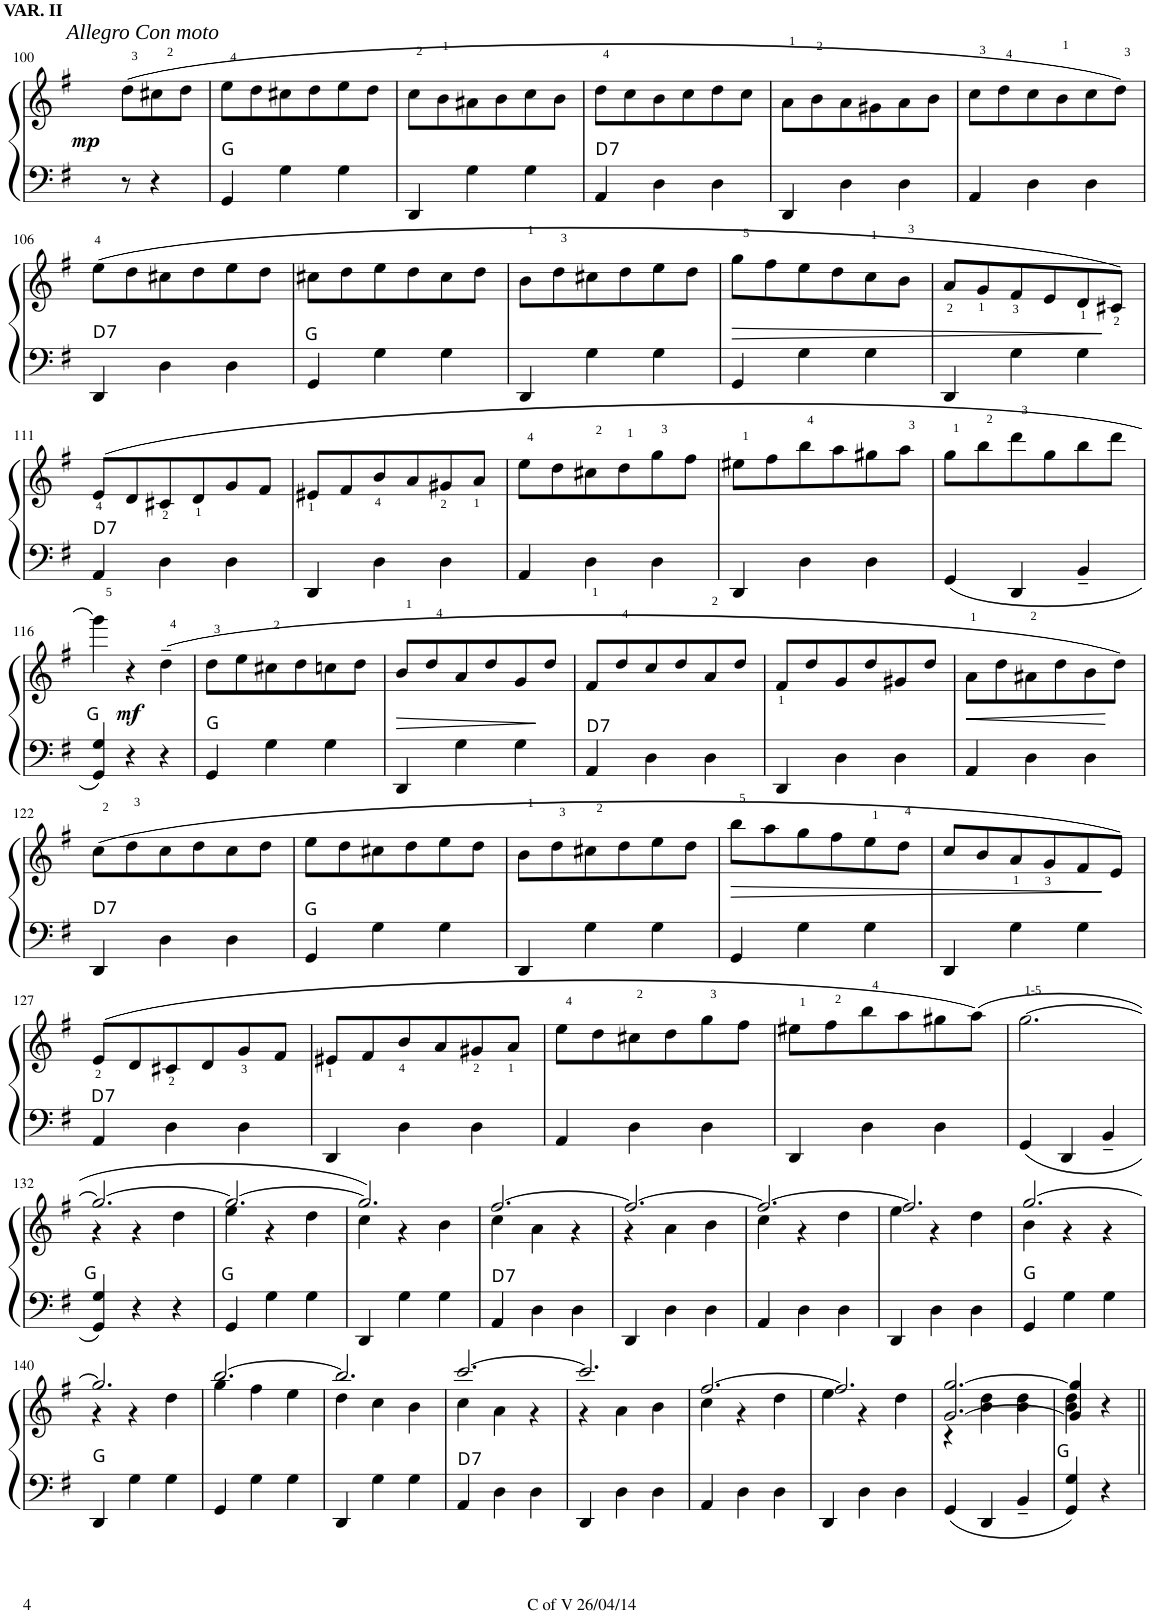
**kern	**kern	**dynam	**harte
*part1	*part1	*part1	*part1
*staff2	*staff1	*staff1/2	*
*I"Accordion	*	*	*
*I'Acc	*	*	*
!!LO:PB:g=z
*clefF4	*clefG2	*	*
*k[f#]	*k[f#]	*	*
*M3/4	*M3/4	*	*
=100	=100	=100	=100
!	!LO:TX:a:i:t=Allegro Con moto	!	!
!	!LO:TX:a:B:t=VAR. II	!	!
!	!	!LO:DY:b	!
8ryy	8ryy	mp	.
8r	(8dd\L	.	.
4r	8cc#X\	.	.
.	8dd\J	.	.
=101	=101	=101	=101
4GG/	8ee\L	.	G:maj
.	8dd\	.	.
4G\	8cc#X\	.	.
.	8dd\	.	.
4G\	8ee\	.	.
.	8dd\J	.	.
=102	=102	=102	=102
4DD/	8cc\L	.	.
.	8b\	.	.
4G\	8a#X\	.	.
.	8b\	.	.
4G\	8cc\	.	.
.	8b\J	.	.
=103	=103	=103	=103
!	!	!	!LO:H:kt=7
4AA/	8dd\L	.	D:7
.	8cc\	.	.
4D\	8b\	.	.
.	8cc\	.	.
4D\	8dd\	.	.
.	8cc\J	.	.
=104	=104	=104	=104
4DD/	8a\L	.	.
.	8b\	.	.
4D\	8a\	.	.
.	8g#X\	.	.
4D\	8a\	.	.
.	8b\J	.	.
=105	=105	=105	=105
4AA/	8cc\L	.	.
.	8dd\	.	.
4D\	8cc\	.	.
.	8b\	.	.
4D\	8cc\	.	.
.	8dd\J)	.	.
!!LO:LB:g=z
=106	=106	=106	=106
!	!	!	!LO:H:kt=7
4DD/	(8ee\L	.	D:7
.	8dd\	.	.
4D\	8cc#X\	.	.
.	8dd\	.	.
4D\	8ee\	.	.
.	8dd\J	.	.
=107	=107	=107	=107
4GG/	8cc#X\L	.	G:maj
.	8dd\	.	.
4G\	8ee\	.	.
.	8dd\	.	.
4G\	8cc#\	.	.
.	8dd\J	.	.
=108	=108	=108	=108
4DD/	8b\L	.	.
.	8dd\	.	.
4G\	8cc#X\	.	.
.	8dd\	.	.
4G\	8ee\	.	.
.	8dd\J	.	.
=109	=109	=109	=109
!	!	!LO:HP:b	!
4GG/	8gg\L	>	.
.	8ff#\	.	.
4G\	8ee\	.	.
.	8dd\	.	.
4G\	8cc\	.	.
.	8b\J	.	.
=110	=110	=110	=110
4DD/	8a/L	.	.
.	8g/	.	.
4G\	8f#/	.	.
.	8e/	.	.
4G\	8d/	.	.
.	8c#X/J)	]	.
!!LO:LB:g=z
=111	=111	=111	=111
!	!	!	!LO:H:kt=7
4AA/	(8e/L	.	D:7
.	8d/	.	.
4D\	8c#X/	.	.
.	8d/	.	.
4D\	8g/	.	.
.	8f#/J	.	.
=112	=112	=112	=112
4DD/	8e#X/L	.	.
.	8f#/	.	.
4D\	8b/	.	.
.	8a/	.	.
4D\	8g#X/	.	.
.	8a/J	.	.
=113	=113	=113	=113
4AA/	8ee\L	.	.
.	8dd\	.	.
4D\	8cc#X\	.	.
.	8dd\	.	.
4D\	8gg\	.	.
.	8ff#\J	.	.
=114	=114	=114	=114
4DD/	8ee#X\L	.	.
.	8ff#\	.	.
4D\	8bb\	.	.
.	8aa\	.	.
4D\	8gg#X\	.	.
.	8aa\J	.	.
=115	=115	=115	=115
4GG/	8gg\L	.	.
.	8bb\	.	.
4DD/	8ddd\	.	.
.	8gg\	.	.
4BB~/	8bb\	.	.
.	8ddd\J	.	.
!!LO:LB:g=z
=116	=116	=116	=116
4GG/ 4G/	4ggg\)	.	G:maj
!	!	!LO:DY:b	!
4r	4r	mf	.
4r	(4dd~\	.	.
=117	=117	=117	=117
4GG/	8dd\L	.	G:maj
.	8ee\	.	.
4G\	8cc#X\	.	.
.	8dd\	.	.
4G\	8ccn\	.	.
.	8dd\J	.	.
=118	=118	=118	=118
!	!	!LO:HP:b	!
4DD/	8b/L	>	.
.	8dd/	.	.
4G\	8a/	.	.
.	8dd/	.	.
4G\	8g/	.	.
.	8dd/J	]	.
=119	=119	=119	=119
!	!	!	!LO:H:kt=7
4AA/	8f#/L	.	D:7
.	8dd/	.	.
4D\	8cc/	.	.
.	8dd/	.	.
4D\	8a/	.	.
.	8dd/J	.	.
=120	=120	=120	=120
4DD/	8f#/L	.	.
.	8dd/	.	.
4D\	8g/	.	.
.	8dd/	.	.
4D\	8g#X/	.	.
.	8dd/J	.	.
=121	=121	=121	=121
!	!	!LO:HP:b	!
4AA/	8a\L	<	.
.	8dd\	.	.
4D\	8a#X\	.	.
.	8dd\	.	.
4D\	8b\	.	.
.	8dd\J)	[	.
!!LO:LB:g=z
=122	=122	=122	=122
!	!	!	!LO:H:kt=7
4DD/	(8cc\L	.	D:7
.	8dd\	.	.
4D\	8cc\	.	.
.	8dd\	.	.
4D\	8cc\	.	.
.	8dd\J	.	.
=123	=123	=123	=123
4GG/	8ee\L	.	G:maj
.	8dd\	.	.
4G\	8cc#X\	.	.
.	8dd\	.	.
4G\	8ee\	.	.
.	8dd\J	.	.
=124	=124	=124	=124
4DD/	8b\L	.	.
.	8dd\	.	.
4G\	8cc#X\	.	.
.	8dd\	.	.
4G\	8ee\	.	.
.	8dd\J	.	.
=125	=125	=125	=125
!	!	!LO:HP:b	!
4GG/	8bb\L	>	.
.	8aa\	.	.
4G\	8gg\	.	.
.	8ff#\	.	.
4G\	8ee\	.	.
.	8dd\J	.	.
=126	=126	=126	=126
4DD/	8cc/L	.	.
.	8b/	.	.
4G\	8a/	.	.
.	8g/	.	.
4G\	8f#/	.	.
.	8e/J)	]	.
!!LO:LB:g=z
=127	=127	=127	=127
!	!	!	!LO:H:kt=7
4AA/	(8e/L	.	D:7
.	8d/	.	.
4D\	8c#X/	.	.
.	8d/	.	.
4D\	8g/	.	.
.	8f#/J	.	.
=128	=128	=128	=128
4DD/	8e#X/L	.	.
.	8f#/	.	.
4D\	8b/	.	.
.	8a/	.	.
4D\	8g#X/	.	.
.	8a/J	.	.
=129	=129	=129	=129
4AA/	8ee\L	.	.
.	8dd\	.	.
4D\	8cc#X\	.	.
.	8dd\	.	.
4D\	8gg\	.	.
.	8ff#\J	.	.
=130	=130	=130	=130
4DD/	8ee#X\L	.	.
.	8ff#\	.	.
4D\	8bb\	.	.
.	8aa\	.	.
4D\	8gg#X\	.	.
.	(8aa\J)	.	.
=131	=131	=131	=131
4GG/	[2.gg\	.	.
4DD/	.	.	.
4BB~/	.	.	.
!!LO:LB:g=z
=132	=132	=132	=132
*	*^	*	*
4GG/ 4G/	2.gg/_	4r	.	G:maj
4r	.	4r	.	.
4r	.	4dd\	.	.
=133	=133	=133	=133	=133
4GG/	2.gg/_	4ee\	.	G:maj
4G\	.	4r	.	.
4G\	.	4dd\	.	.
=134	=134	=134	=134	=134
4DD/	2.gg/])	4cc\	.	.
4G\	.	4r	.	.
4G\	.	4b\	.	.
=135	=135	=135	=135	=135
!	!	!	!	!LO:H:kt=7
4AA/	[2.ff#/	4cc\	.	D:7
4D\	.	4a\	.	.
4D\	.	4r	.	.
=136	=136	=136	=136	=136
4DD/	2.ff#/_	4r	.	.
4D\	.	4a\	.	.
4D\	.	4b\	.	.
=137	=137	=137	=137	=137
4AA/	2.ff#/_	4cc\	.	.
4D\	.	4r	.	.
4D\	.	4dd\	.	.
=138	=138	=138	=138	=138
4DD/	2.ff#/]	4ee\	.	.
4D\	.	4r	.	.
4D\	.	4dd\	.	.
=139	=139	=139	=139	=139
4GG/	[2.gg/	4b\	.	G:maj
4G\	.	4r	.	.
4G\	.	4r	.	.
!!LO:LB:g=z	!!
=140	=140	=140	=140	=140
4DD/	2.gg/]	4r	.	G:maj
4G\	.	4r	.	.
4G\	.	4dd\	.	.
=141	=141	=141	=141	=141
4GG/	[2.bb/	4gg\	.	.
4G\	.	4ff#\	.	.
4G\	.	4ee\	.	.
=142	=142	=142	=142	=142
4DD/	2.bb/]	4dd\	.	.
4G\	.	4cc\	.	.
4G\	.	4b\	.	.
=143	=143	=143	=143	=143
!	!	!	!	!LO:H:kt=7
4AA/	[2.ccc/	4cc\	.	D:7
4D\	.	4a\	.	.
4D\	.	4r	.	.
=144	=144	=144	=144	=144
4DD/	2.ccc/]	4r	.	.
4D\	.	4a\	.	.
4D\	.	4b\	.	.
=145	=145	=145	=145	=145
4AA/	[2.ff#/	4cc\	.	.
4D\	.	4r	.	.
4D\	.	4dd\	.	.
=146	=146	=146	=146	=146
4DD/	2.ff#/]	4ee\	.	.
4D\	.	4r	.	.
4D\	.	4dd\	.	.
=147	=147	=147	=147	=147
4GG/	[2.g/ [2.gg/	4r	.	.
4DD/	.	4b\ 4dd\	.	.
4BB~/	.	4b\ 4dd\	.	.
=148	=148	=148	=148	=148
4GG/ 4G/	4g/] 4gg/]	4b\ 4dd\	.	G:maj
4r	4r	4ryy	.	.
*	*v	*v	*	*
=||	=||	=||	=||
*-	*-	*-	*-
